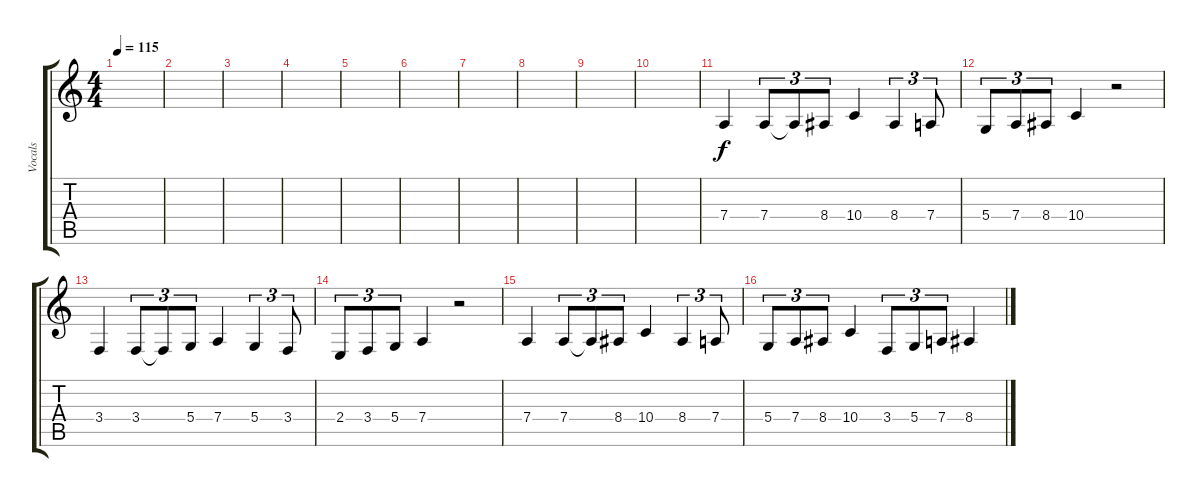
\track ("Vocals" "Vocals") {instrument choiraahs}
\staff {score tabs}
\tuning (E4 B3 G3 D3 A2 E2) {hide}
\ts (4 4)
\tempo 115
\clef g2
\ks c
|
|
|
|
|
|
|
|
|
|
7.4.4 7.4.8{tu (3 2)} 7.4{t}.8{tu (3 2)} 8.4.8{tu (3 2)} 10.4.4 8.4.4{tu (3 2)} 7.4.8{tu (3 2)} |
5.4.8{tu (3 2)} 7.4.8{tu (3 2)} 8.4.8{tu (3 2)} 10.4.4 r.2 |
3.4.4 3.4.8{tu (3 2)} 3.4{t}.8{tu (3 2)} 5.4.8{tu (3 2)} 7.4.4 5.4.4{tu (3 2)} 3.4.8{tu (3 2)} |
2.4.8{tu (3 2)} 3.4.8{tu (3 2)} 5.4.8{tu (3 2)} 7.4.4 r.2 |
7.4.4 7.4.8{tu (3 2)} 7.4{t}.8{tu (3 2)} 8.4.8{tu (3 2)} 10.4.4 8.4.4{tu (3 2)} 7.4.8{tu (3 2)} |
5.4.8{tu (3 2)} 7.4.8{tu (3 2)} 8.4.8{tu (3 2)} 10.4.4 3.4.8{tu (3 2)} 5.4.8{tu (3 2)} 7.4.8{tu (3 2)} 8.4.4
